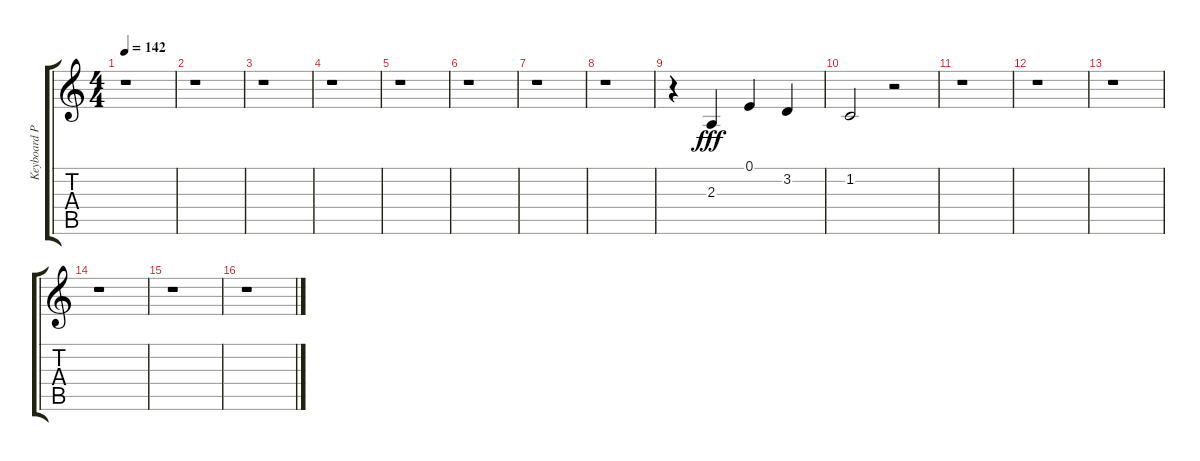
\track ("Keyboard Piano" "Keyboard P") {instrument brightacousticpiano}
\staff {score tabs}
\tuning (E4 B3 G3 D3 A2 E2) {hide}
\ts (4 4)
\tempo 142
\clef g2
\ks c
r.1{dy fff} |
r.1 |
r.1 |
r.1 |
r.1 |
r.1 |
r.1 |
r.1 |
r.4 2.3.4 0.1.4 3.2.4 |
1.2.2 r.2 |
r.1 |
r.1 |
r.1 |
r.1 |
r.1 |
r.1
